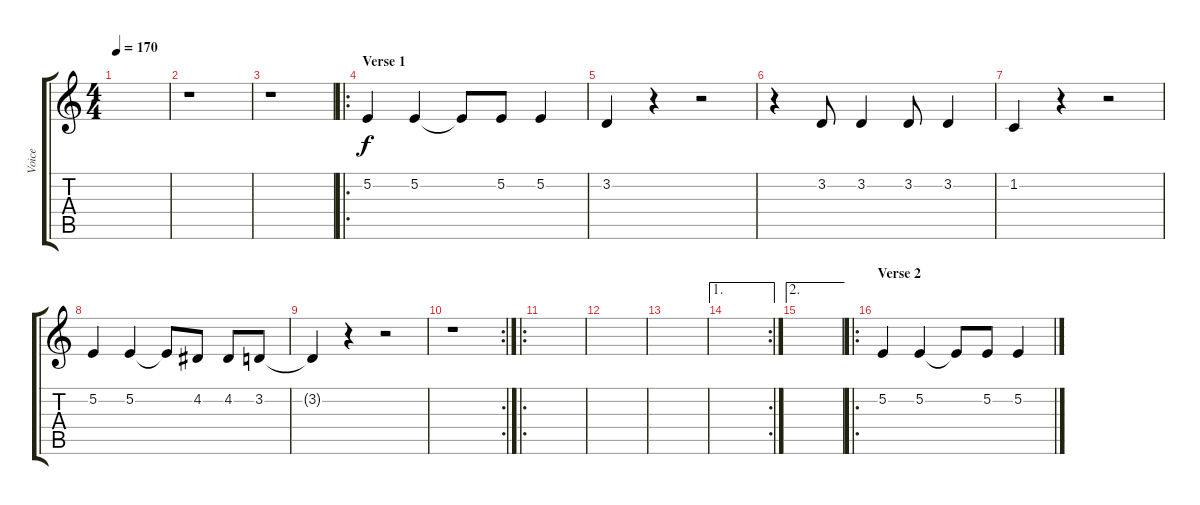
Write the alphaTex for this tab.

\track ("Voice" "Voice") {instrument oboe}
\staff {score tabs}
\tuning (E4 B3 G3 D3 A2 E2) {hide}
\ts (4 4)
\tempo 170
\clef g2
\ks c
|
r.1 |
r.1 |
\ro
\section ("" "Verse 1")
5.2.4 5.2.4 5.2{t}.8 5.2.8 5.2.4 |
3.2.4 r.4 r.2 |
r.4 3.2.8 3.2.4 3.2.8 3.2.4 |
1.2.4 r.4 r.2 |
5.2.4 5.2.4 5.2{t}.8 4.2.8 4.2.8 3.2.8 |
3.2{t}.4 r.4 r.2 |
\rc 2
r.1 |
\ro
|
|
|
\ae 1
\rc 2
|
\ae 2
|
\ro
\section ("" "Verse 2")
5.2.4 5.2.4 5.2{t}.8 5.2.8 5.2.4
